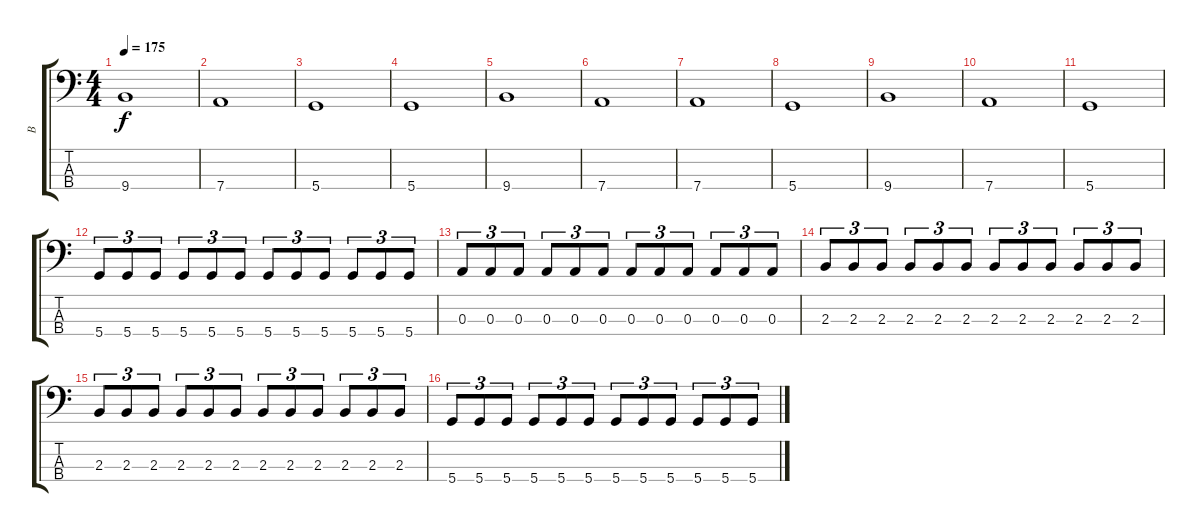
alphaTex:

\track ("B" "B") {instrument electricbassfinger}
\staff {score tabs}
\tuning (G2 D2 A1 D1) {hide}
\ts (4 4)
\tempo 175
\clef f4
\ks c
9.4.1{dy f} |
7.4.1 |
5.4.1 |
5.4.1 |
9.4.1 |
7.4.1 |
7.4.1 |
5.4.1 |
9.4.1 |
7.4.1 |
5.4.1 |
5.4.8{tu (3 2)} 5.4.8{tu (3 2)} 5.4.8{tu (3 2)} 5.4.8{tu (3 2)} 5.4.8{tu (3 2)} 5.4.8{tu (3 2)} 5.4.8{tu (3 2)} 5.4.8{tu (3 2)} 5.4.8{tu (3 2)} 5.4.8{tu (3 2)} 5.4.8{tu (3 2)} 5.4.8{tu (3 2)} |
0.3.8{tu (3 2)} 0.3.8{tu (3 2)} 0.3.8{tu (3 2)} 0.3.8{tu (3 2)} 0.3.8{tu (3 2)} 0.3.8{tu (3 2)} 0.3.8{tu (3 2)} 0.3.8{tu (3 2)} 0.3.8{tu (3 2)} 0.3.8{tu (3 2)} 0.3.8{tu (3 2)} 0.3.8{tu (3 2)} |
2.3.8{tu (3 2)} 2.3.8{tu (3 2)} 2.3.8{tu (3 2)} 2.3.8{tu (3 2)} 2.3.8{tu (3 2)} 2.3.8{tu (3 2)} 2.3.8{tu (3 2)} 2.3.8{tu (3 2)} 2.3.8{tu (3 2)} 2.3.8{tu (3 2)} 2.3.8{tu (3 2)} 2.3.8{tu (3 2)} |
2.3.8{tu (3 2)} 2.3.8{tu (3 2)} 2.3.8{tu (3 2)} 2.3.8{tu (3 2)} 2.3.8{tu (3 2)} 2.3.8{tu (3 2)} 2.3.8{tu (3 2)} 2.3.8{tu (3 2)} 2.3.8{tu (3 2)} 2.3.8{tu (3 2)} 2.3.8{tu (3 2)} 2.3.8{tu (3 2)} |
5.4.8{tu (3 2)} 5.4.8{tu (3 2)} 5.4.8{tu (3 2)} 5.4.8{tu (3 2)} 5.4.8{tu (3 2)} 5.4.8{tu (3 2)} 5.4.8{tu (3 2)} 5.4.8{tu (3 2)} 5.4.8{tu (3 2)} 5.4.8{tu (3 2)} 5.4.8{tu (3 2)} 5.4.8{tu (3 2)}
